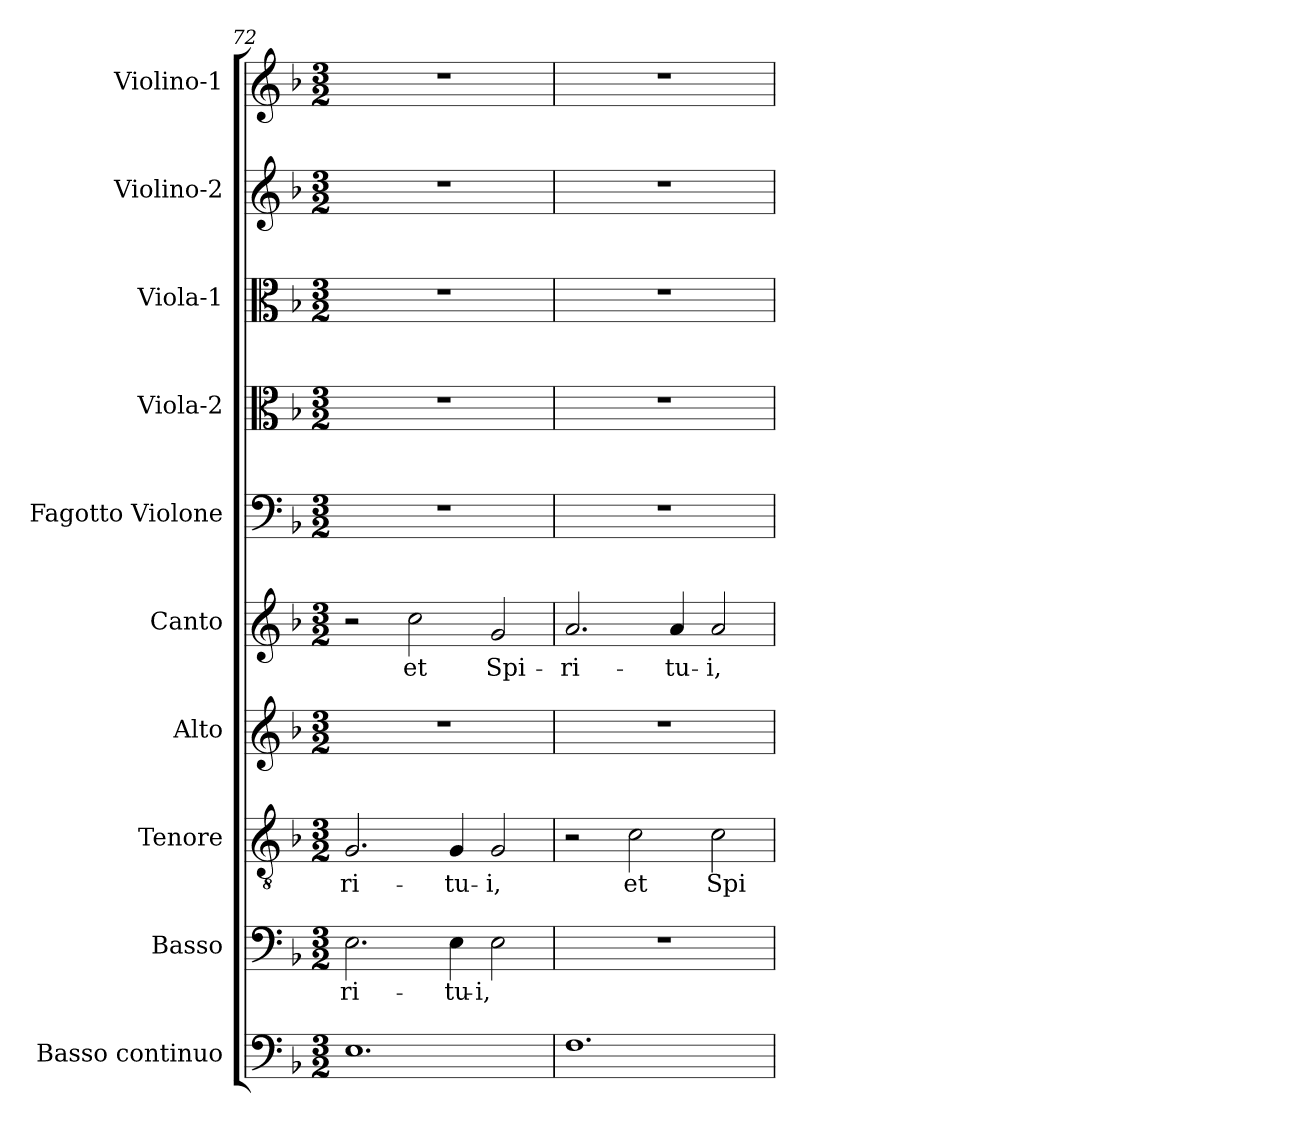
**kern	**kern	**text	**kern	**text	**kern	**kern	**text	**kern	**kern	**kern	**kern	**kern
*part10	*part9	*part9	*part8	*part8	*part7	*part6	*part6	*part5	*part4	*part3	*part2	*part1
*staff10	*staff9	*staff9	*staff8	*staff8	*staff7	*staff6	*staff6	*staff5	*staff4	*staff3	*staff2	*staff1
*I"Basso continuo	*I"Basso	*	*I"Tenore	*	*I"Alto	*I"Canto	*	*I"Fagotto Violone	*I"Viola-2	*I"Viola-1	*I"Violino-2	*I"Violino-1
*I'BC	*I'B	*	*I'T	*	*I'A	*I'C	*	*I'Fg	*I'Va2	*I'Va1	*I'Vi2	*I'Vi1
*clefF4	*clefF4	*	*clefGv2	*	*clefG2	*clefG2	*	*clefF4	*clefC3	*clefC3	*clefG2	*clefG2
*k[b-]	*k[b-]	*	*k[b-]	*	*k[b-]	*k[b-]	*	*k[b-]	*k[b-]	*k[b-]	*k[b-]	*k[b-]
*F:	*F:	*	*F:	*	*F:	*F:	*	*F:	*F:	*F:	*F:	*F:
*M3/2	*M3/2	*	*M3/2	*	*M3/2	*M3/2	*	*M3/2	*M3/2	*M3/2	*M3/2	*M3/2
=72	=72	=72	=72	=72	=72	=72	=72	=72	=72	=72	=72	=72
!	!	!LO:LY:b	!	!	!	!	!	!	!	!	!	!
!	!	!	!	!LO:LY:b	!	!	!	!	!	!	!	!
1.E	2.E\	-ri-	2.G/	-ri-	1.r	2r	.	1.r	1.r	1.r	1.r	1.r
!	!	!	!	!	!	!	!LO:LY:b	!	!	!	!	!
.	.	.	.	.	.	2cc\	et	.	.	.	.	.
!	!	!LO:LY:b	!	!	!	!	!	!	!	!	!	!
!	!	!	!	!LO:LY:b	!	!	!	!	!	!	!	!
.	4E\	-tu-	4G/	-tu-	.	.	.	.	.	.	.	.
!	!	!LO:LY:b	!	!	!	!	!	!	!	!	!	!
!	!	!	!	!LO:LY:b	!	!	!	!	!	!	!	!
!	!	!	!	!	!	!	!LO:LY:b	!	!	!	!	!
.	2E\	-i,	2G/	-i,	.	2g/	Spi-	.	.	.	.	.
=73	=73	=73	=73	=73	=73	=73	=73	=73	=73	=73	=73	=73
!	!	!	!	!	!	!	!LO:LY:b	!	!	!	!	!
1.F	1.r	.	2r	.	1.r	2.a/	-ri-	1.r	1.r	1.r	1.r	1.r
!	!	!	!	!LO:LY:b	!	!	!	!	!	!	!	!
.	.	.	2c\	et	.	.	.	.	.	.	.	.
!	!	!	!	!	!	!	!LO:LY:b	!	!	!	!	!
.	.	.	.	.	.	4a/	-tu-	.	.	.	.	.
!	!	!	!	!LO:LY:b	!	!	!	!	!	!	!	!
!	!	!	!	!	!	!	!LO:LY:b	!	!	!	!	!
.	.	.	2c\	Spi-	.	2a/	-i,	.	.	.	.	.
=	=	=	=	=	=	=	=	=	=	=	=	=
*-	*-	*-	*-	*-	*-	*-	*-	*-	*-	*-	*-	*-
